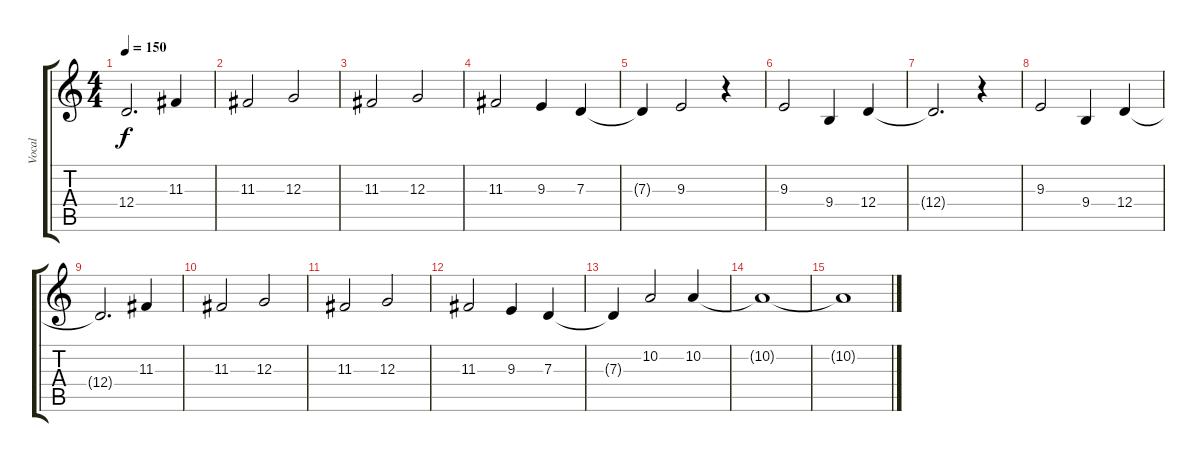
\track ("Vocal" "Vocal") {instrument lead2sawtooth}
\staff {score tabs}
\tuning (E4 B3 G3 D3 A2 E2) {hide}
\ts (4 4)
\tempo 150
\clef g2
\ks c
12.4{t}.2{d dy f} 11.3.4 |
11.3.2 12.3.2 |
11.3.2 12.3.2 |
11.3.2 9.3.4 7.3.4 |
7.3{t}.4 9.3.2 r.4 |
9.3.2 9.4.4 12.4.4 |
12.4{t}.2{d} r.4 |
9.3.2 9.4.4 12.4.4 |
12.4{t}.2{d} 11.3.4 |
11.3.2 12.3.2 |
11.3.2 12.3.2 |
11.3.2 9.3.4 7.3.4 |
7.3{t}.4 10.2.2 10.2.4 |
10.2{t}.1 |
10.2{t}.1
